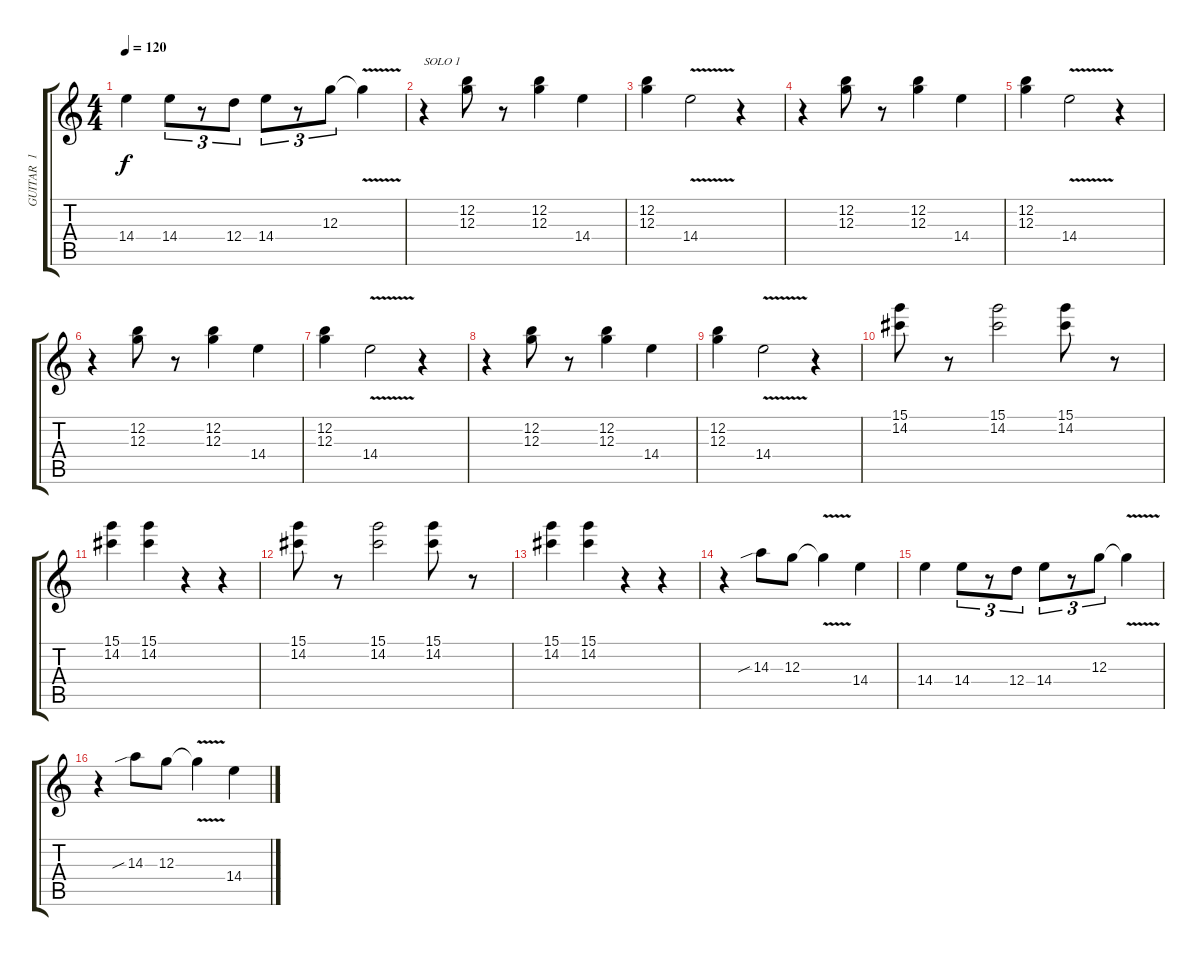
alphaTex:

\track ("GUITAR  1 ( lead)" "GUITAR  1 ") {instrument distortionguitar}
\staff {score tabs}
\tuning (E4 B3 G3 D3 A2 E2) {hide}
\ts (4 4)
\tempo 120
\clef g2
\ks c
14.4.4{dy f} 14.4.8{tu (3 2)} r.8{tu (3 2)} 12.4.8{tu (3 2)} 14.4.8{tu (3 2)} r.8{tu (3 2)} 12.3.8{tu (3 2)} 12.3{v t}.4 |
r.4{txt "SOLO 1"} (12.2 12.3).8 r.8 (12.2 12.3).4 14.4.4 |
(12.2 12.3).4 14.4{v}.2 r.4 |
r.4 (12.2 12.3).8 r.8 (12.2 12.3).4 14.4.4 |
(12.2 12.3).4 14.4{v}.2 r.4 |
r.4 (12.2 12.3).8 r.8 (12.2 12.3).4 14.4.4 |
(12.2 12.3).4 14.4{v}.2 r.4 |
r.4 (12.2 12.3).8 r.8 (12.2 12.3).4 14.4.4 |
(12.2 12.3).4 14.4{v}.2 r.4 |
(15.1 14.2).8 r.8 (15.1 14.2).2 (15.1 14.2).8 r.8 |
(15.1 14.2).4 (15.1 14.2).4 r.4 r.4 |
(15.1 14.2).8 r.8 (15.1 14.2).2 (15.1 14.2).8 r.8 |
(15.1 14.2).4 (15.1 14.2).4 r.4 r.4 |
r.4 14.3{sib}.8 12.3.8 12.3{v t}.4 14.4.4 |
14.4.4 14.4.8{tu (3 2)} r.8{tu (3 2)} 12.4.8{tu (3 2)} 14.4.8{tu (3 2)} r.8{tu (3 2)} 12.3.8{tu (3 2)} 12.3{v t}.4 |
r.4 14.3{sib}.8 12.3.8 12.3{v t}.4 14.4.4
